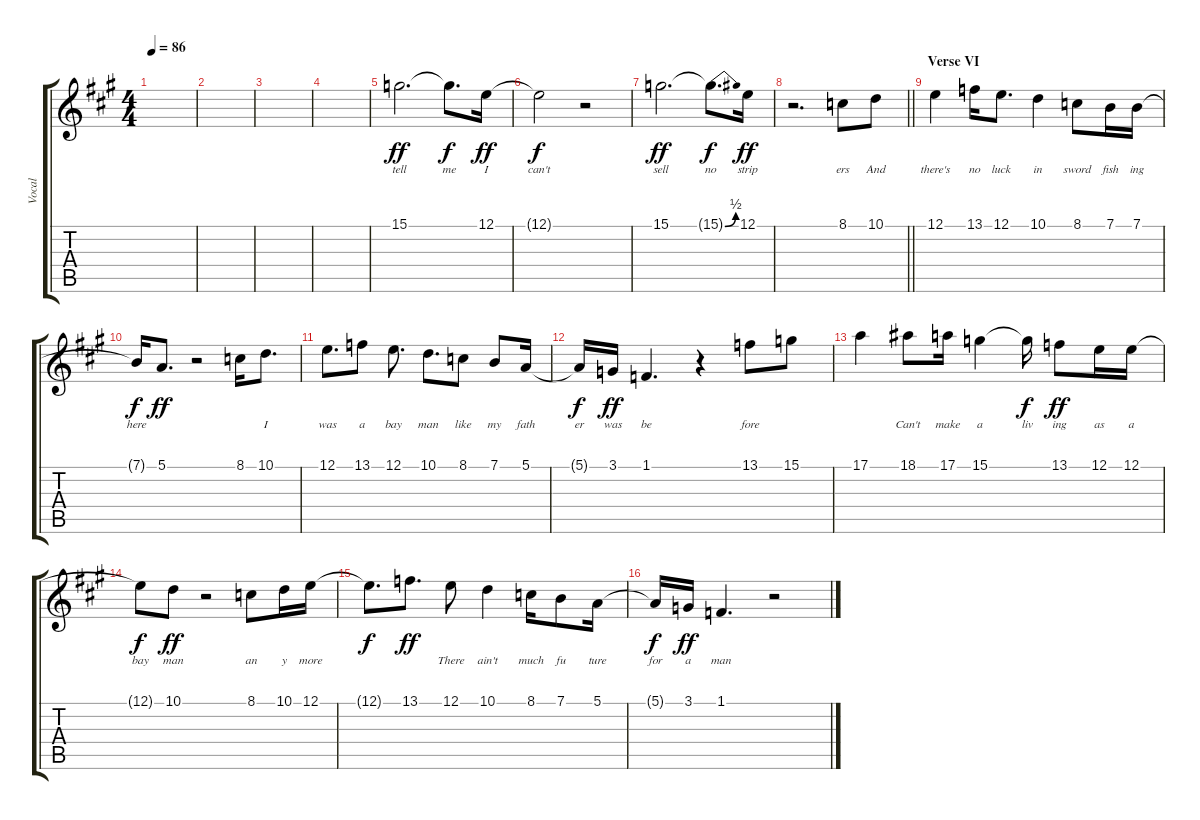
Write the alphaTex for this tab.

\track ("Vocal" "Vocal") {instrument lead2sawtooth}
\staff {score tabs}
\tuning (E4 B3 G3 D3 A2 E2) {hide}
\ts (4 4)
\tempo 86
\clef g2
\ks a
|
|
|
|
15.1.2{d lyrics (0 "tell") lyrics (1 "") lyrics (2 "") lyrics (3 "") lyrics (4 "") dy ff} 15.1{t}.8{d lyrics (0 "me") lyrics (1 "") lyrics (2 "") lyrics (3 "") lyrics (4 "") dy f} 12.1.16{lyrics (0 "I") lyrics (1 "") lyrics (2 "") lyrics (3 "") lyrics (4 "") dy ff} |
12.1{t}.2{lyrics (0 "can't") lyrics (1 "") lyrics (2 "") lyrics (3 "") lyrics (4 "") dy f} r.2 |
15.1.2{d lyrics (0 "sell") lyrics (1 "") lyrics (2 "") lyrics (3 "") lyrics (4 "") dy ff} 15.1{be (bend 0 0 60 2) t}.8{d lyrics (0 "no") lyrics (1 "") lyrics (2 "") lyrics (3 "") lyrics (4 "") dy f} 12.1.16{lyrics (0 "strip") lyrics (1 "") lyrics (2 "") lyrics (3 "") lyrics (4 "") dy ff} |
\barLineRight lightlight
r.2{d} 8.1.8{lyrics (0 "ers") lyrics (1 "") lyrics (2 "") lyrics (3 "") lyrics (4 "")} 10.1.8{lyrics (0 "And") lyrics (1 "") lyrics (2 "") lyrics (3 "") lyrics (4 "")} |
\section ("" "Verse VI")
12.1.4{lyrics (0 "there's") lyrics (1 "") lyrics (2 "") lyrics (3 "") lyrics (4 "")} 13.1.16{lyrics (0 "no") lyrics (1 "") lyrics (2 "") lyrics (3 "") lyrics (4 "")} 12.1.8{d lyrics (0 "luck") lyrics (1 "") lyrics (2 "") lyrics (3 "") lyrics (4 "")} 10.1.4{lyrics (0 "in") lyrics (1 "") lyrics (2 "") lyrics (3 "") lyrics (4 "")} 8.1.8{lyrics (0 "sword") lyrics (1 "") lyrics (2 "") lyrics (3 "") lyrics (4 "")} 7.1.16{lyrics (0 "fish") lyrics (1 "") lyrics (2 "") lyrics (3 "") lyrics (4 "")} 7.1.16{lyrics (0 "ing") lyrics (1 "") lyrics (2 "") lyrics (3 "") lyrics (4 "")} |
7.1{t}.16{lyrics (0 "here") lyrics (1 "") lyrics (2 "") lyrics (3 "") lyrics (4 "") dy f} 5.1.8{d lyrics (0 "") lyrics (1 "") lyrics (2 "") lyrics (3 "") lyrics (4 "") dy ff} r.2 8.1.16{lyrics (0 "") lyrics (1 "") lyrics (2 "") lyrics (3 "") lyrics (4 "")} 10.1.8{d lyrics (0 "I") lyrics (1 "") lyrics (2 "") lyrics (3 "") lyrics (4 "")} |
12.1.8{d lyrics (0 "was") lyrics (1 "") lyrics (2 "") lyrics (3 "") lyrics (4 "")} 13.1.8{lyrics (0 "a") lyrics (1 "") lyrics (2 "") lyrics (3 "") lyrics (4 "")} 12.1.8{d lyrics (0 "bay") lyrics (1 "") lyrics (2 "") lyrics (3 "") lyrics (4 "")} 10.1.8{d lyrics (0 "man") lyrics (1 "") lyrics (2 "") lyrics (3 "") lyrics (4 "")} 8.1.8{lyrics (0 "like") lyrics (1 "") lyrics (2 "") lyrics (3 "") lyrics (4 "")} 7.1.8{lyrics (0 "my") lyrics (1 "") lyrics (2 "") lyrics (3 "") lyrics (4 "")} 5.1.16{lyrics (0 "fath") lyrics (1 "") lyrics (2 "") lyrics (3 "") lyrics (4 "")} |
5.1{t}.16{lyrics (0 "er") lyrics (1 "") lyrics (2 "") lyrics (3 "") lyrics (4 "") dy f} 3.1.16{lyrics (0 "was") lyrics (1 "") lyrics (2 "") lyrics (3 "") lyrics (4 "") dy ff} 1.1.4{d lyrics (0 "be") lyrics (1 "") lyrics (2 "") lyrics (3 "") lyrics (4 "")} r.4 13.1.8{lyrics (0 "fore") lyrics (1 "") lyrics (2 "") lyrics (3 "") lyrics (4 "")} 15.1.8{lyrics (0 "") lyrics (1 "") lyrics (2 "") lyrics (3 "") lyrics (4 "")} |
17.1.4{lyrics (0 "") lyrics (1 "") lyrics (2 "") lyrics (3 "") lyrics (4 "")} 18.1.8{lyrics (0 "Can't") lyrics (1 "") lyrics (2 "") lyrics (3 "") lyrics (4 "")} 17.1.16{lyrics (0 "make") lyrics (1 "") lyrics (2 "") lyrics (3 "") lyrics (4 "")} 15.1.4{lyrics (0 "a") lyrics (1 "") lyrics (2 "") lyrics (3 "") lyrics (4 "")} 15.1{t}.16{lyrics (0 "liv") lyrics (1 "") lyrics (2 "") lyrics (3 "") lyrics (4 "") dy f} 13.1.8{lyrics (0 "ing") lyrics (1 "") lyrics (2 "") lyrics (3 "") lyrics (4 "") dy ff} 12.1.16{lyrics (0 "as") lyrics (1 "") lyrics (2 "") lyrics (3 "") lyrics (4 "")} 12.1.16{lyrics (0 "a") lyrics (1 "") lyrics (2 "") lyrics (3 "") lyrics (4 "")} |
12.1{t}.8{lyrics (0 "bay") lyrics (1 "") lyrics (2 "") lyrics (3 "") lyrics (4 "") dy f} 10.1.8{lyrics (0 "man") lyrics (1 "") lyrics (2 "") lyrics (3 "") lyrics (4 "") dy ff} r.2 8.1.8{lyrics (0 "an") lyrics (1 "") lyrics (2 "") lyrics (3 "") lyrics (4 "")} 10.1.16{lyrics (0 "y") lyrics (1 "") lyrics (2 "") lyrics (3 "") lyrics (4 "")} 12.1.16{lyrics (0 "more") lyrics (1 "") lyrics (2 "") lyrics (3 "") lyrics (4 "")} |
12.1{t}.8{d lyrics (0 "") lyrics (1 "") lyrics (2 "") lyrics (3 "") lyrics (4 "") dy f} 13.1.8{d lyrics (0 "") lyrics (1 "") lyrics (2 "") lyrics (3 "") lyrics (4 "") dy ff} 12.1.8{lyrics (0 "There") lyrics (1 "") lyrics (2 "") lyrics (3 "") lyrics (4 "")} 10.1.4{lyrics (0 "ain't") lyrics (1 "") lyrics (2 "") lyrics (3 "") lyrics (4 "")} 8.1.16{lyrics (0 "much") lyrics (1 "") lyrics (2 "") lyrics (3 "") lyrics (4 "")} 7.1.8{lyrics (0 "fu") lyrics (1 "") lyrics (2 "") lyrics (3 "") lyrics (4 "")} 5.1.16{lyrics (0 "ture") lyrics (1 "") lyrics (2 "") lyrics (3 "") lyrics (4 "")} |
5.1{t}.16{lyrics (0 "for") lyrics (1 "") lyrics (2 "") lyrics (3 "") lyrics (4 "") dy f} 3.1.16{lyrics (0 "a") lyrics (1 "") lyrics (2 "") lyrics (3 "") lyrics (4 "") dy ff} 1.1.4{d lyrics (0 "man") lyrics (1 "") lyrics (2 "") lyrics (3 "") lyrics (4 "")} r.2
